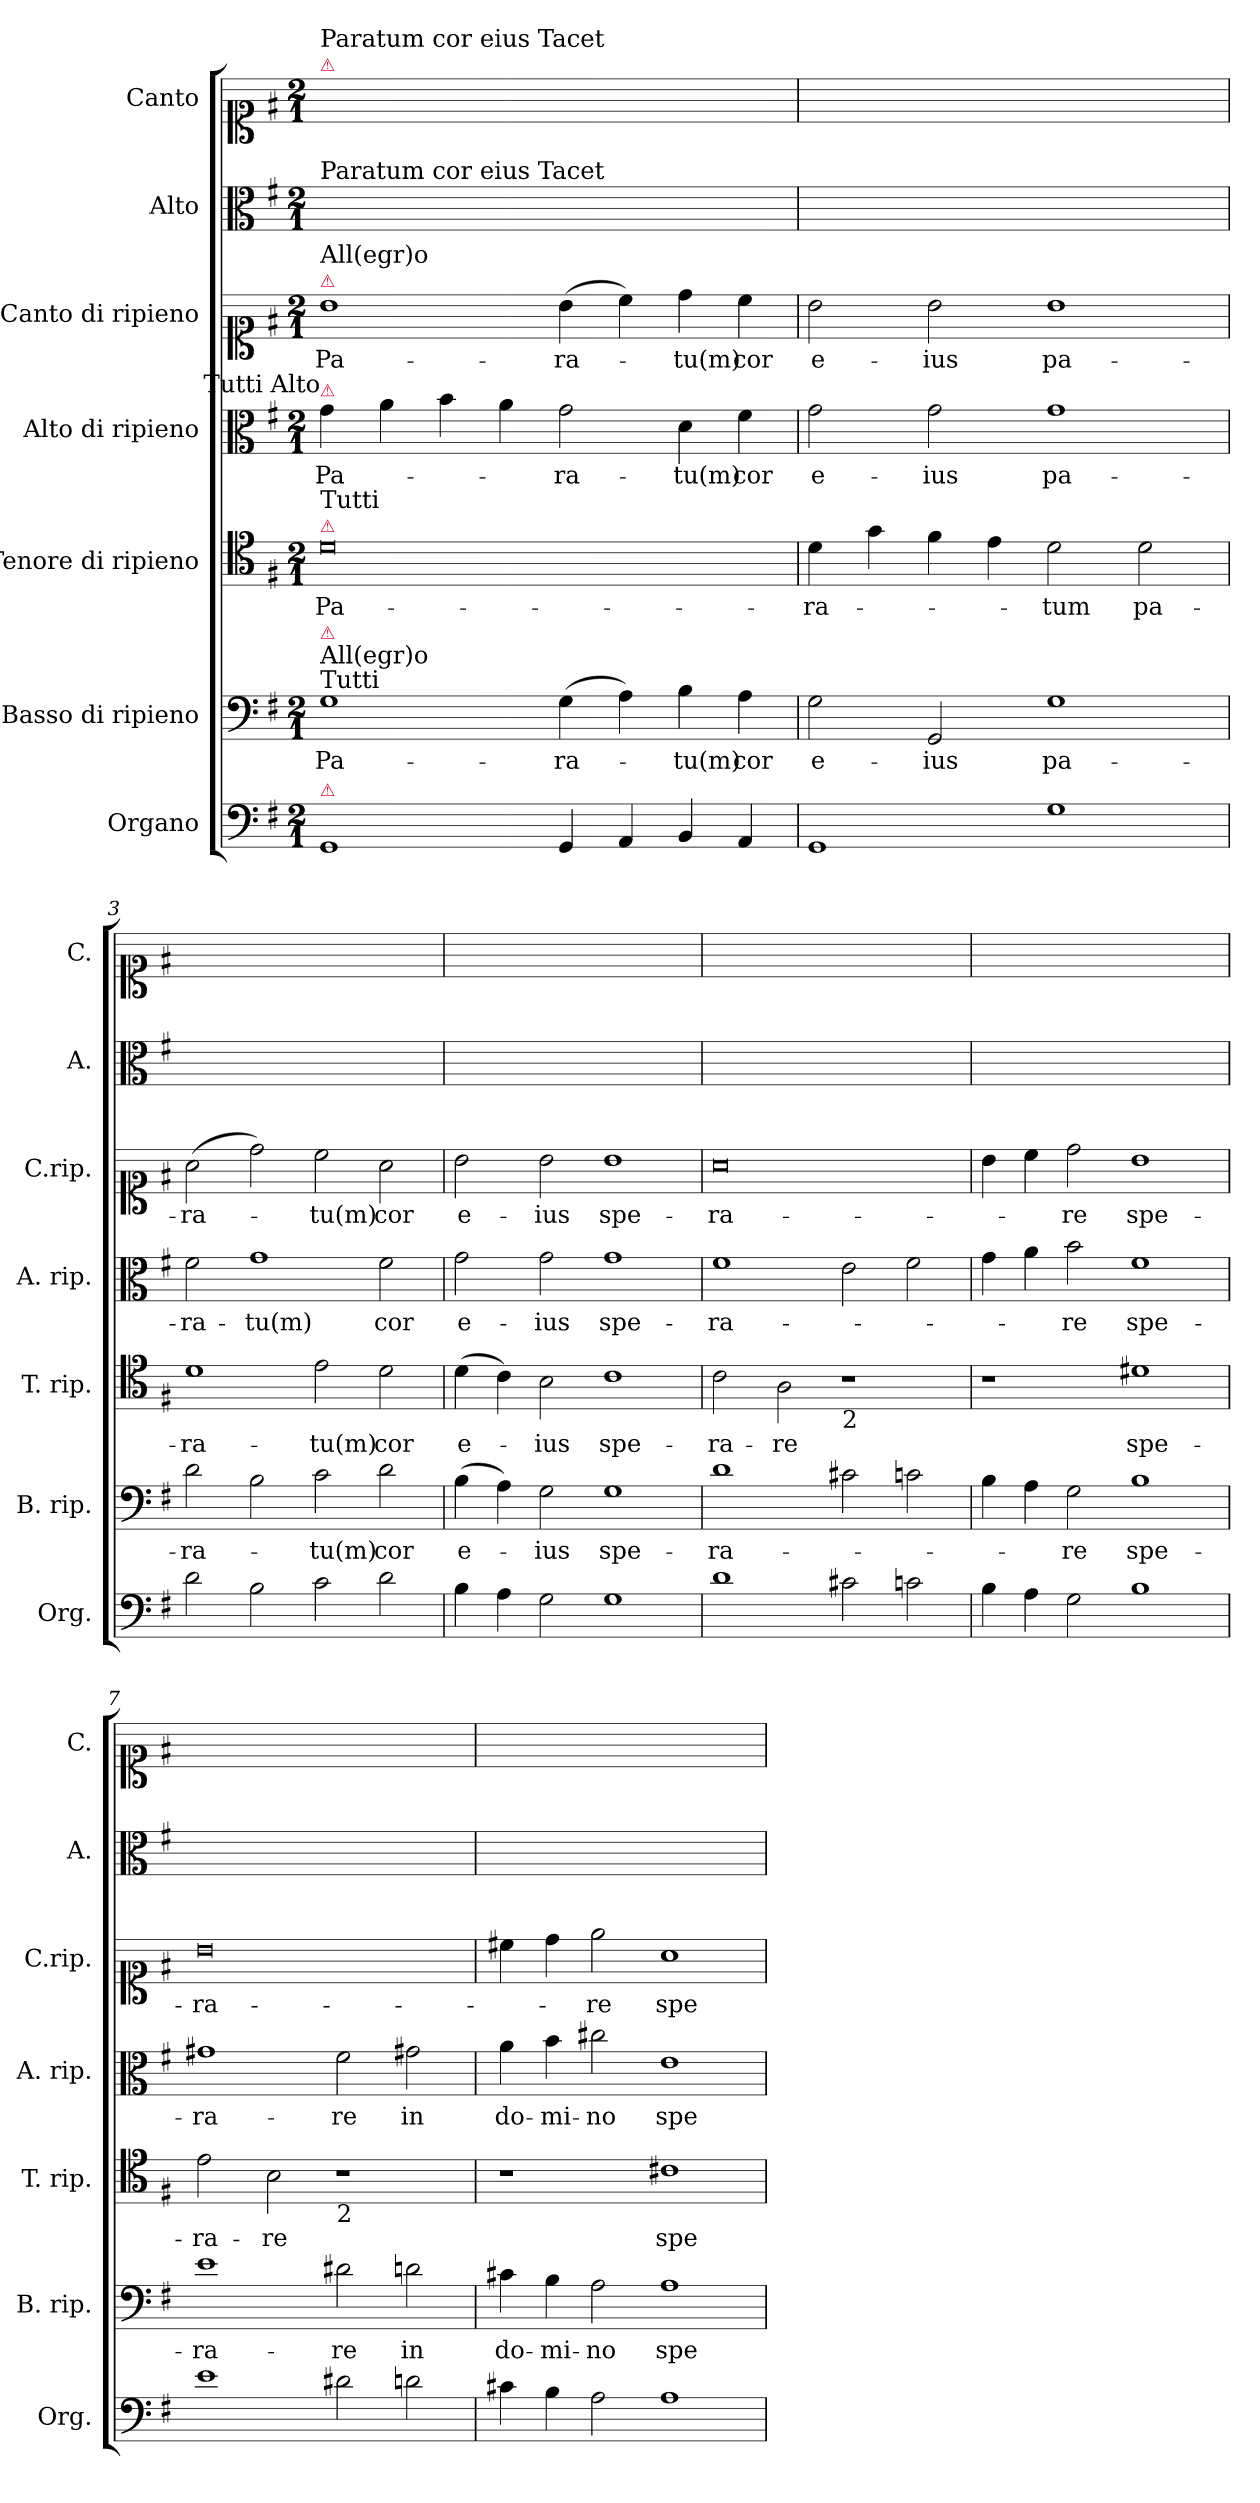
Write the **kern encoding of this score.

**kern	**kern	**text	**kern	**text	**kern	**text	**kern	**text	**kern	**kern
*part7	*part6	*part6	*part5	*part5	*part4	*part4	*part3	*part3	*part2	*part1
*staff7	*staff6	*staff6	*staff5	*staff5	*staff4	*staff4	*staff3	*staff3	*staff2	*staff1
*I"Organo	*I"Basso di ripieno	*	*I"Tenore di ripieno	*	*I"Alto di ripieno	*	*I"Canto di ripieno	*	*I"Alto	*I"Canto
*I'Org.	*I'B. rip.	*	*I'T. rip.	*	*I'A. rip.	*	*I'C.rip.	*	*I'A.	*I'C.
*clefF4	*clefF4	*	*clefC4	*	*clefC3	*	*clefC1	*	*clefC3	*clefC1
*k[f#]	*k[f#]	*	*k[f#]	*	*k[f#]	*	*k[f#]	*	*k[f#]	*k[f#]
*G:	*G:	*	*G:	*	*G:	*	*G:	*	*G:	*G:
*M2/1	*M2/1	*	*M2/1	*	*M2/1	*	*M2/1	*	*M2/1	*M2/1
=1	=1	=1	=1	=1	=1	=1	=1	=1	=1	=1
!	!	!	!	!	!	!	!	!	!	!LO:TX:a:color=crimson:t=⚠
!	!	!	!	!	!	!	!	!	!	!LO:TX:a:t=Paratum cor eius Tacet
!	!	!	!	!	!	!	!	!	!LO:TX:a:t=Paratum cor eius Tacet	!
!	!	!	!	!	!	!	!LO:TX:a:color=crimson:t=⚠	!	!	!
!	!	!	!	!	!	!	!LO:TX:a:t=All(egr)o	!	!	!
!	!	!	!	!	!LO:TX:a:rj:t=Tutti Alto	!	!	!	!	!
!	!	!	!	!	!LO:TX:a:color=crimson:t=⚠	!	!	!	!	!
!	!	!	!LO:TX:a:color=crimson:t=⚠	!	!	!	!	!	!	!
!	!	!	!LO:TX:a:t=Tutti	!	!	!	!	!	!	!
!	!LO:TX:a:t=Tutti	!	!	!	!	!	!	!	!	!
!	!LO:TX:a:t=All(egr)o	!	!	!	!	!	!	!	!	!
!	!LO:TX:a:color=crimson:t=⚠	!	!	!	!	!	!	!	!	!
!LO:TX:a:color=crimson:t=⚠	!	!	!	!	!	!	!	!	!	!
1GG/	1G\	Pa-	0d\	Pa-	4g\	Pa-	1b\	Pa-	0ryy	0ryy
.	.	.	.	.	4a\	.	.	.	.	.
.	.	.	.	.	4b\	.	.	.	.	.
.	.	.	.	.	4a\	.	.	.	.	.
4GG/	(4G\	-ra-	.	.	2g\	-ra-	(4b\	-ra-	.	.
4AA/	4A\)	.	.	.	.	.	4cc\)	.	.	.
4BB/	4B\	-tu(m)	.	.	4d\	-tu(m)	4dd\	-tu(m)	.	.
4AA/	4A\	cor	.	.	4f#\	cor	4cc\	cor	.	.
=2	=2	=2	=2	=2	=2	=2	=2	=2	=2	=2
1GG/	2G\	e-	4d\	-ra-	2g\	e-	2b\	e-	0ryy	0ryy
.	.	.	4g\	.	.	.	.	.	.	.
.	2GG/	-ius	4f#\	.	2g\	-ius	2b\	-ius	.	.
.	.	.	4e\	.	.	.	.	.	.	.
1G\	1G\	pa-	2d\	-tum	1g\	pa-	1b\	pa-	.	.
.	.	.	2d\	pa-	.	.	.	.	.	.
=3	=3	=3	=3	=3	=3	=3	=3	=3	=3	=3
2d\	2d\	-ra-	1d\	-ra-	2f#\	-ra-	(2a\	-ra-	0ryy	0ryy
2B\	2B\	.	.	.	1g\	-tu(m)	2dd\)	.	.	.
2c\	2c\	-tu(m)	2e\	-tu(m)	.	.	2cc\	-tu(m)	.	.
2d\	2d\	cor	2d\	cor	2f#\	cor	2a\	cor	.	.
=4	=4	=4	=4	=4	=4	=4	=4	=4	=4	=4
4B\	(4B\	e-	(4d\	e-	2g\	e-	2b\	e-	0ryy	0ryy
4A\	4A\)	.	4c\)	.	.	.	.	.	.	.
2G\	2G\	-ius	2B\	-ius	2g\	-ius	2b\	-ius	.	.
1G\	1G\	spe-	1c\	spe-	1g\	spe-	1b\	spe-	.	.
=5	=5	=5	=5	=5	=5	=5	=5	=5	=5	=5
1d\	1d\	-ra-	2c\	-ra-	1f#\	-ra-	0a\	-ra-	0ryy	0ryy
.	.	.	2A\	-re	.	.	.	.	.	.
!	!	!	!LO:TX:b:t=2	!	!	!	!	!	!	!
2c#X\	2c#X\	.	1r	.	2e\	.	.	.	.	.
2cn\	2cn\	.	.	.	2f#\	.	.	.	.	.
=6	=6	=6	=6	=6	=6	=6	=6	=6	=6	=6
4B\	4B\	.	1r	.	4g\	.	4b\	.	0ryy	0ryy
4A\	4A\	.	.	.	4a\	.	4cc\	.	.	.
2G\	2G\	-re	.	.	2b\	-re	2dd\	-re	.	.
1B\	1B\	spe-	1d#X\	spe-	1f#\	spe-	1b\	spe-	.	.
=7	=7	=7	=7	=7	=7	=7	=7	=7	=7	=7
1e\	1e\	-ra-	2e\	-ra-	1g#X\	-ra-	0b\	-ra-	0ryy	0ryy
.	.	.	2B\	-re	.	.	.	.	.	.
!	!	!	!LO:TX:b:t=2	!	!	!	!	!	!	!
2d#X\	2d#X\	-re	1r	.	2f#\	-re	.	.	.	.
2dn\	2dn\	in	.	.	2g#X\	in	.	.	.	.
=8	=8	=8	=8	=8	=8	=8	=8	=8	=8	=8
4c#X\	4c#X\	do-	1r	.	4a\	do-	4cc#X\	.	0ryy	0ryy
4B\	4B\	-mi-	.	.	4b\	-mi-	4dd\	.	.	.
2A\	2A\	-no	.	.	2cc#X\	-no	2ee\	-re	.	.
1A\	1A\	spe-	1c#X\	spe-	1e\	spe-	1a\	spe-	.	.
=	=	=	=	=	=	=	=	=	=	=
*-	*-	*-	*-	*-	*-	*-	*-	*-	*-	*-
